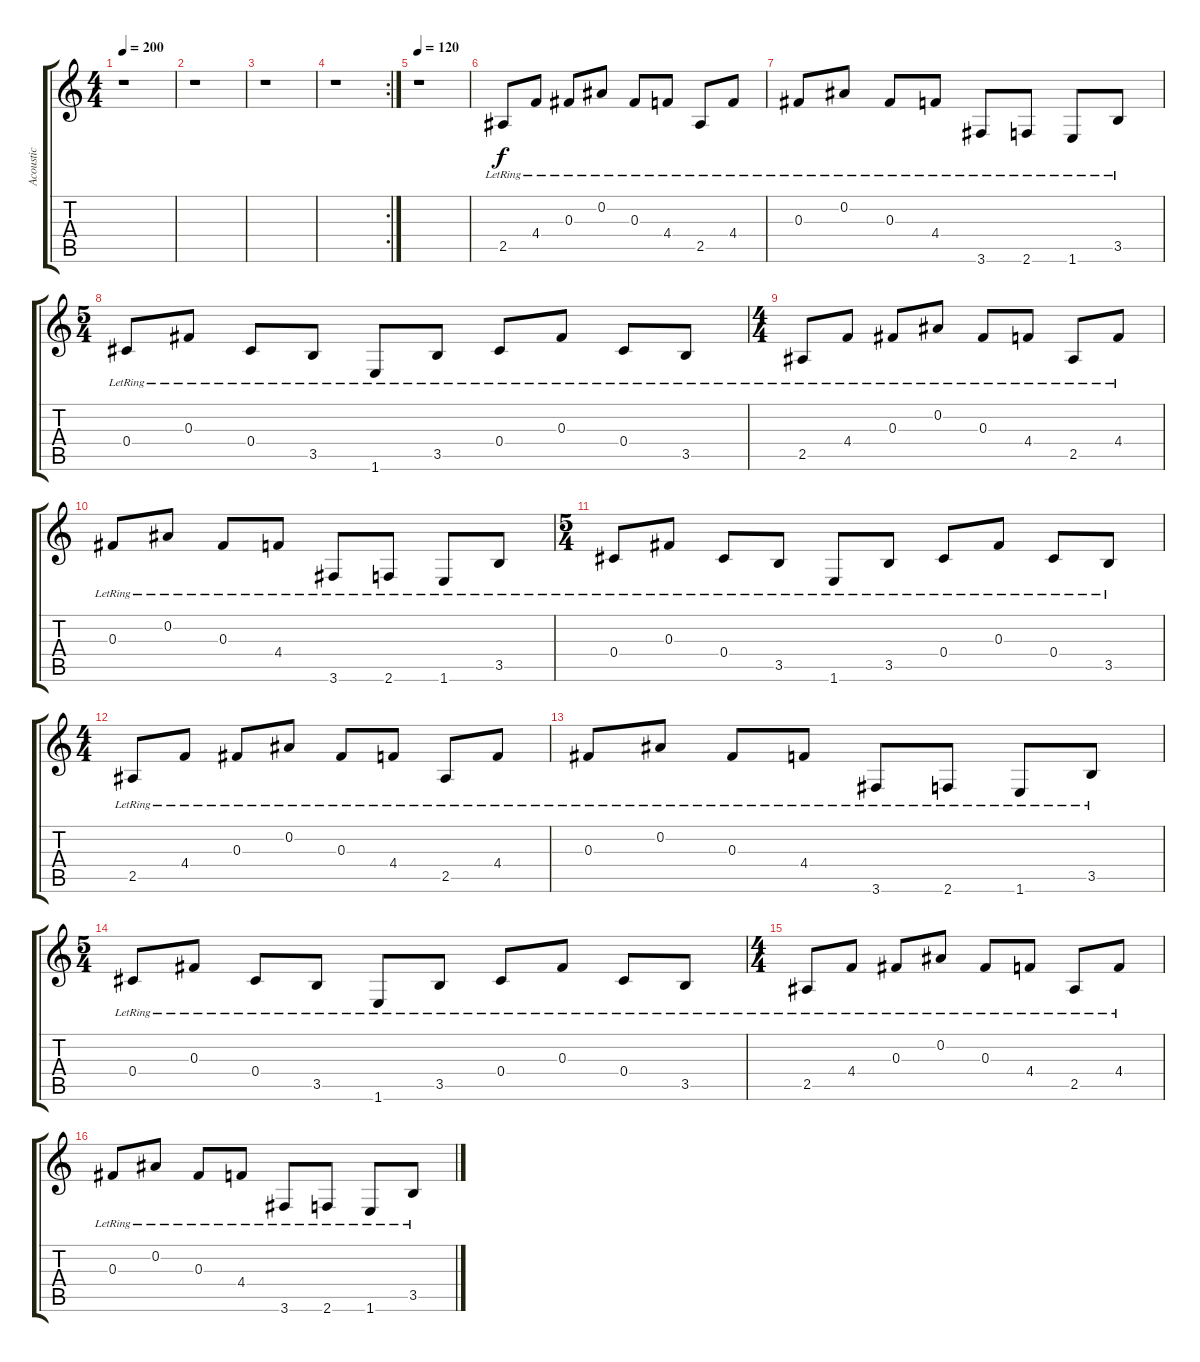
\track ("Acoustic" "Acoustic") {instrument acousticguitarsteel}
\staff {score tabs}
\tuning (Eb4 Bb3 Gb3 Db3 Ab2 Eb2) {hide}
\ts (4 4)
\tempo 200
\clef g2
\ks c
r.1{dy f} |
r.1 |
r.1 |
\rc 2
r.1 |
\tempo 120
r.1 |
2.5{lr}.8 4.4{lr}.8 0.3{lr}.8 0.2{lr}.8 0.3{lr}.8 4.4{lr}.8 2.5{lr}.8 4.4{lr}.8 |
0.3{lr}.8 0.2{lr}.8 0.3{lr}.8 4.4{lr}.8 3.6{lr}.8 2.6{lr}.8 1.6{lr}.8 3.5{lr}.8 |
\ts (5 4)
0.4{lr}.8 0.3{lr}.8 0.4{lr}.8 3.5{lr}.8 1.6{lr}.8 3.5{lr}.8 0.4{lr}.8 0.3{lr}.8 0.4{lr}.8 3.5{lr}.8 |
\ts (4 4)
2.5{lr}.8 4.4{lr}.8 0.3{lr}.8 0.2{lr}.8 0.3{lr}.8 4.4{lr}.8 2.5{lr}.8 4.4{lr}.8 |
0.3{lr}.8 0.2{lr}.8 0.3{lr}.8 4.4{lr}.8 3.6{lr}.8 2.6{lr}.8 1.6{lr}.8 3.5{lr}.8 |
\ts (5 4)
0.4{lr}.8 0.3{lr}.8 0.4{lr}.8 3.5{lr}.8 1.6{lr}.8 3.5{lr}.8 0.4{lr}.8 0.3{lr}.8 0.4{lr}.8 3.5{lr}.8 |
\ts (4 4)
2.5{lr}.8 4.4{lr}.8 0.3{lr}.8 0.2{lr}.8 0.3{lr}.8 4.4{lr}.8 2.5{lr}.8 4.4{lr}.8 |
0.3{lr}.8 0.2{lr}.8 0.3{lr}.8 4.4{lr}.8 3.6{lr}.8 2.6{lr}.8 1.6{lr}.8 3.5{lr}.8 |
\ts (5 4)
0.4{lr}.8 0.3{lr}.8 0.4{lr}.8 3.5{lr}.8 1.6{lr}.8 3.5{lr}.8 0.4{lr}.8 0.3{lr}.8 0.4{lr}.8 3.5{lr}.8 |
\ts (4 4)
2.5{lr}.8 4.4{lr}.8 0.3{lr}.8 0.2{lr}.8 0.3{lr}.8 4.4{lr}.8 2.5{lr}.8 4.4{lr}.8 |
0.3{lr}.8 0.2{lr}.8 0.3{lr}.8 4.4{lr}.8 3.6{lr}.8 2.6{lr}.8 1.6{lr}.8 3.5{lr}.8
